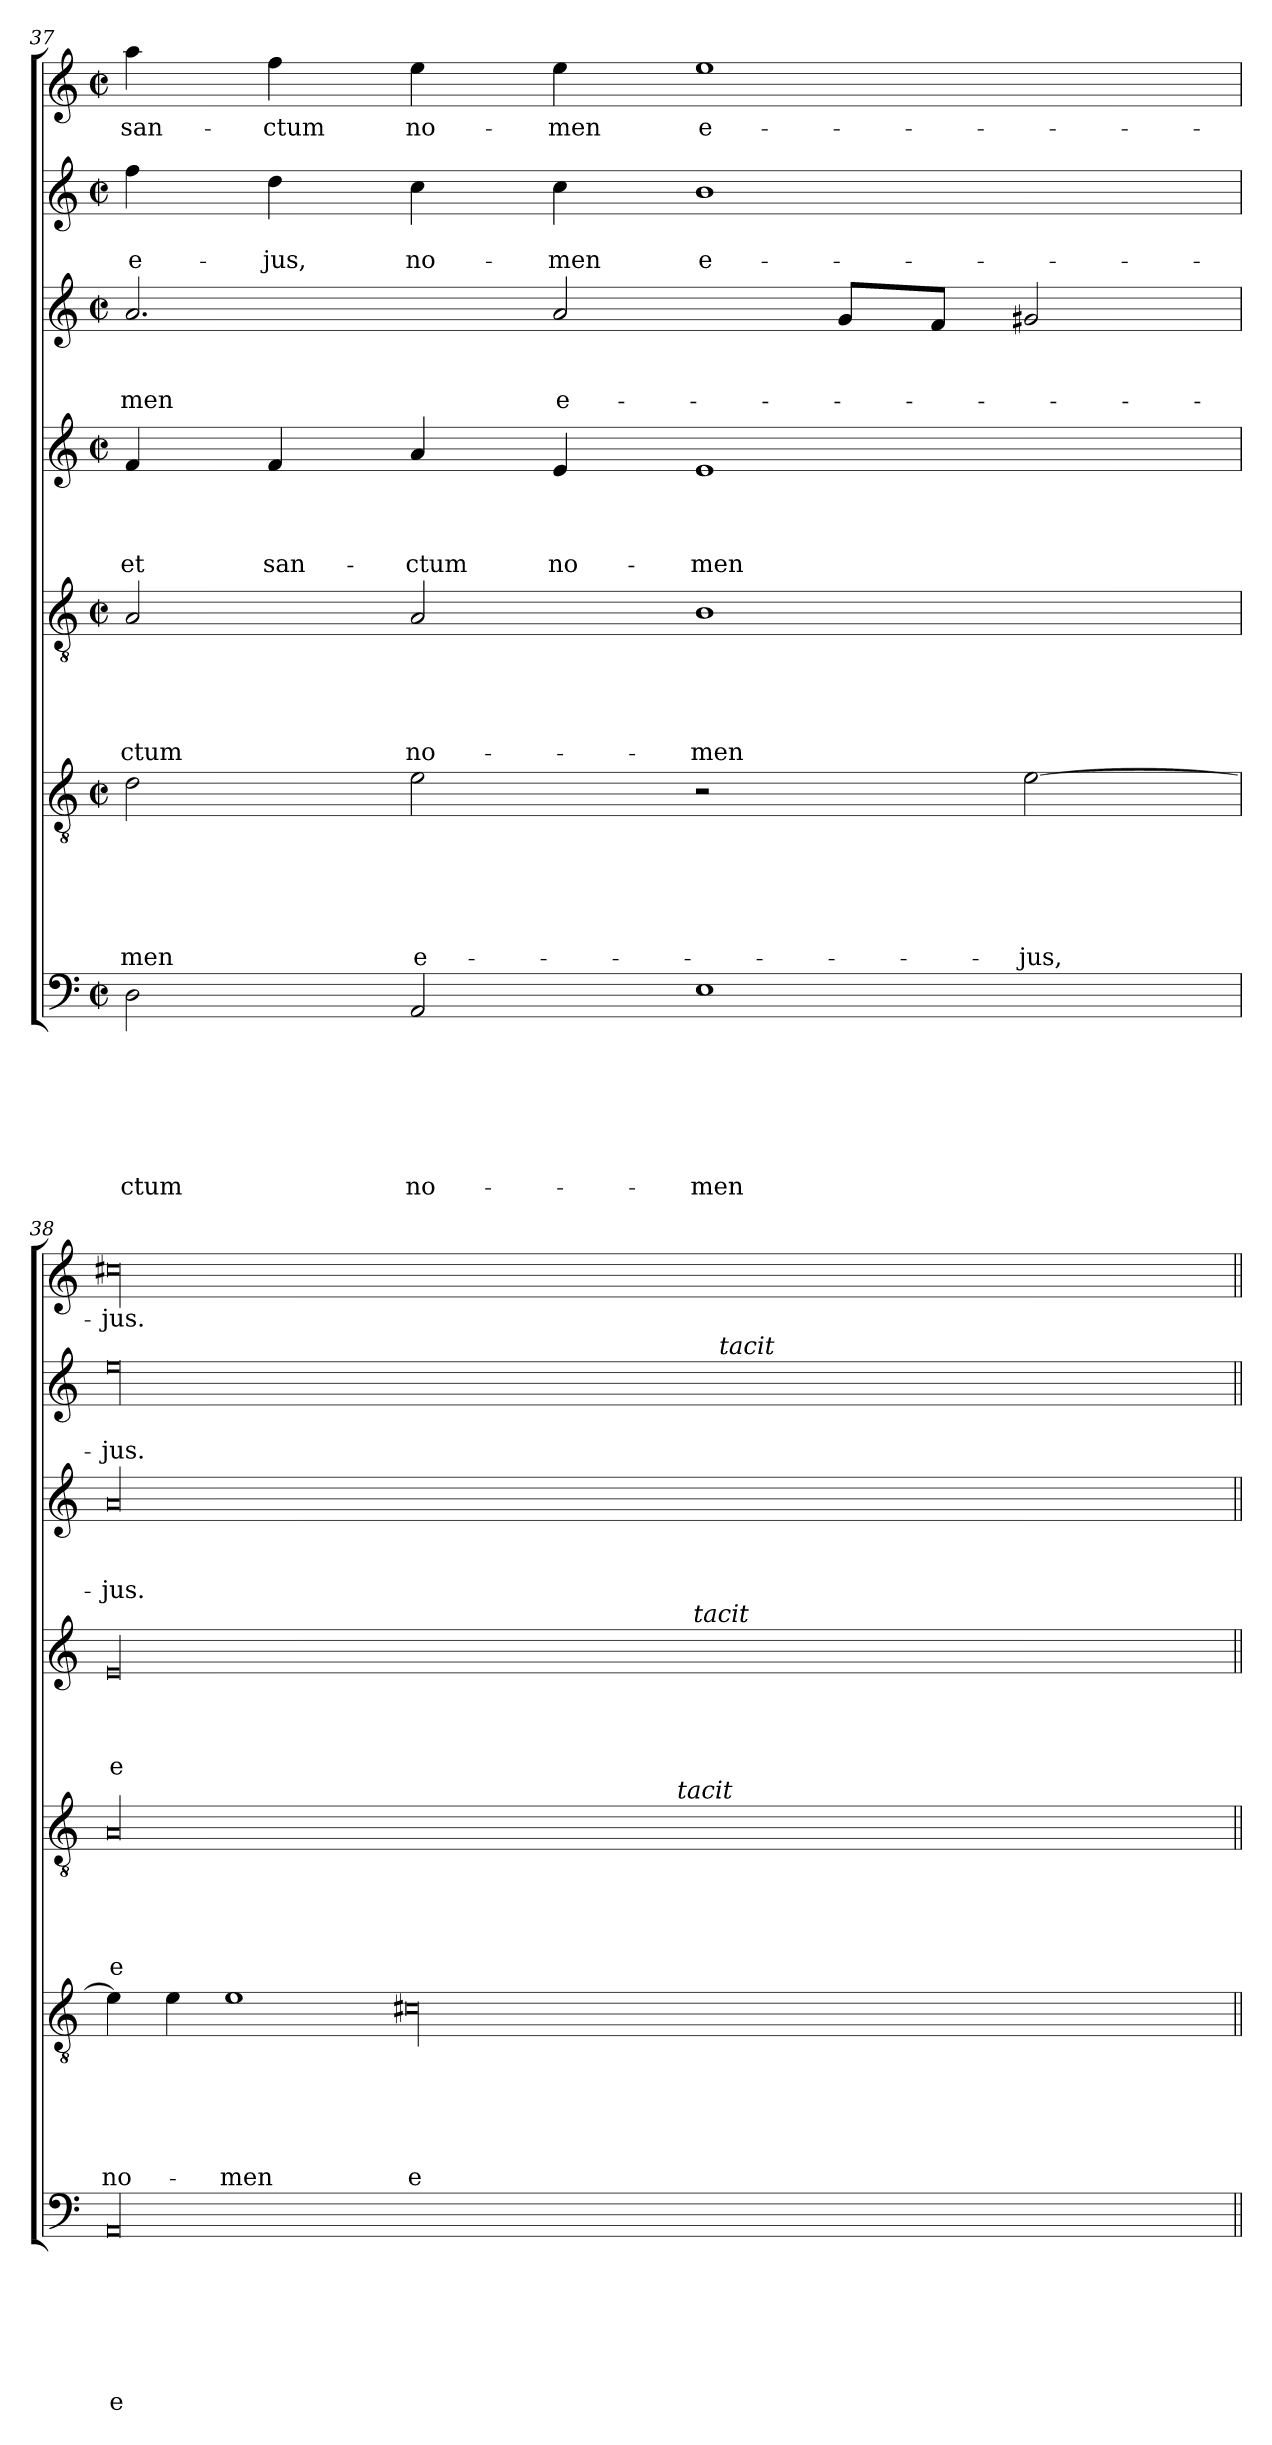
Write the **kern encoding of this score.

**kern	**text	**text	**text	**text	**text	**text	**text	**kern	**text	**text	**text	**text	**text	**text	**kern	**text	**text	**text	**text	**text	**kern	**text	**text	**text	**text	**kern	**text	**text	**text	**kern	**text	**text	**kern	**text
*part7	*part7	*part7	*part7	*part7	*part7	*part7	*part7	*part6	*part6	*part6	*part6	*part6	*part6	*part6	*part5	*part5	*part5	*part5	*part5	*part5	*part4	*part4	*part4	*part4	*part4	*part3	*part3	*part3	*part3	*part2	*part2	*part2	*part1	*part1
*staff7	*staff7	*staff7	*staff7	*staff7	*staff7	*staff7	*staff7	*staff6	*staff6	*staff6	*staff6	*staff6	*staff6	*staff6	*staff5	*staff5	*staff5	*staff5	*staff5	*staff5	*staff4	*staff4	*staff4	*staff4	*staff4	*staff3	*staff3	*staff3	*staff3	*staff2	*staff2	*staff2	*staff1	*staff1
!!LO:LB:g=z
*clefF4	*	*	*	*	*	*	*	*clefGv2	*	*	*	*	*	*	*clefGv2	*	*	*	*	*	*clefG2	*	*	*	*	*clefG2	*	*	*	*clefG2	*	*	*clefG2	*
*k[]	*	*	*	*	*	*	*	*k[]	*	*	*	*	*	*	*k[]	*	*	*	*	*	*k[]	*	*	*	*	*k[]	*	*	*	*k[]	*	*	*k[]	*
*C:	*	*	*	*	*	*	*	*C:	*	*	*	*	*	*	*C:	*	*	*	*	*	*C:	*	*	*	*	*C:	*	*	*	*C:	*	*	*C:	*
*M2/2	*	*	*	*	*	*	*	*M2/2	*	*	*	*	*	*	*M2/2	*	*	*	*	*	*M2/2	*	*	*	*	*M2/2	*	*	*	*M2/2	*	*	*M2/2	*
*met(c|)	*	*	*	*	*	*	*	*met(c|)	*	*	*	*	*	*	*met(c|)	*	*	*	*	*	*met(c|)	*	*	*	*	*met(c|)	*	*	*	*met(c|)	*	*	*met(c|)	*
=37	=37	=37	=37	=37	=37	=37	=37	=37	=37	=37	=37	=37	=37	=37	=37	=37	=37	=37	=37	=37	=37	=37	=37	=37	=37	=37	=37	=37	=37	=37	=37	=37	=37	=37
!	!	!	!	!	!	!	!LO:LY:b	!	!	!	!	!	!	!LO:LY:b	!	!	!	!	!	!LO:LY:b	!	!	!	!	!LO:LY:b	!	!	!	!LO:LY:b	!	!	!LO:LY:b	!	!LO:LY:b
2D\	.	.	.	.	.	.	-ctum	2d\	.	.	.	.	.	-men	2A/	.	.	.	.	-ctum	4f/	.	.	.	et	2.a/	.	.	-men	4ff\	.	e-	4aa\	san-
!	!	!	!	!	!	!	!	!	!	!	!	!	!	!	!	!	!	!	!	!	!	!	!	!	!LO:LY:b	!	!	!	!	!	!	!LO:LY:b	!	!LO:LY:b
.	.	.	.	.	.	.	.	.	.	.	.	.	.	.	.	.	.	.	.	.	4f/	.	.	.	san-	.	.	.	.	4dd\	.	-jus,	4ff\	-ctum
!	!	!	!	!	!	!	!LO:LY:b	!	!	!	!	!	!	!LO:LY:b	!	!	!	!	!	!LO:LY:b	!	!	!	!	!LO:LY:b	!	!	!	!	!	!	!LO:LY:b	!	!LO:LY:b
2AA/	.	.	.	.	.	.	no-	2e\	.	.	.	.	.	e-	2A/	.	.	.	.	no-	4a/	.	.	.	-ctum	.	.	.	.	4cc\	.	no-	4ee\	no-
!	!	!	!	!	!	!	!	!	!	!	!	!	!	!	!	!	!	!	!	!	!	!	!	!	!LO:LY:b	!	!	!	!LO:LY:b:rj	!	!	!LO:LY:b	!	!LO:LY:b
.	.	.	.	.	.	.	.	.	.	.	.	.	.	.	.	.	.	.	.	.	4e/	.	.	.	no-	2a/	.	.	e-	4cc\	.	-men	4ee\	-men
!	!	!	!	!	!	!	!LO:LY:b:rj	!	!	!	!	!	!	!	!	!	!	!	!	!LO:LY:b:rj	!	!	!	!	!LO:LY:b:rj	!	!	!	!	!	!	!LO:LY:b:rj	!	!LO:LY:b:rj
1E	.	.	.	.	.	.	-men	2r	.	.	.	.	.	.	1B	.	.	.	.	-men	1e	.	.	.	-men	.	.	.	.	1b	.	e-	1ee	e-
.	.	.	.	.	.	.	.	.	.	.	.	.	.	.	.	.	.	.	.	.	.	.	.	.	.	8g/L	.	.	.	.	.	.	.	.
.	.	.	.	.	.	.	.	.	.	.	.	.	.	.	.	.	.	.	.	.	.	.	.	.	.	8f/J	.	.	.	.	.	.	.	.
!	!	!	!	!	!	!	!	!	!	!	!	!	!	!LO:LY:b	!	!	!	!	!	!	!	!	!	!	!	!	!	!	!	!	!	!	!	!
.	.	.	.	.	.	.	.	[>2e\	.	.	.	.	.	-jus,	.	.	.	.	.	.	.	.	.	.	.	2g#X/	.	.	.	.	.	.	.	.
=38	=38	=38	=38	=38	=38	=38	=38	=38	=38	=38	=38	=38	=38	=38	=38	=38	=38	=38	=38	=38	=38	=38	=38	=38	=38	=38	=38	=38	=38	=38	=38	=38	=38	=38
!	!	!	!	!	!	!	!LO:LY:b	!	!	!	!	!	!	!LO:LY:b	!	!	!	!	!	!LO:LY:b	!	!	!	!	!LO:LY:b	!	!	!	!LO:LY:b	!	!	!LO:LY:b	!	!LO:LY:b
*	*	*	*	*	*	*	*	*	*	*	*	*	*	*	*^	*	*	*	*	*	*^	*	*	*	*	*	*	*	*	*^	*	*	*	*
00AA	.	.	.	.	.	.	e-	4e\]	.	.	.	.	.	no-	00A	1ryy	.	.	.	.	e-	00e	1ryy	.	.	.	e-	00a	.	.	-jus.	00ee	1ryy	.	-jus.	00cc#X	-jus.
.	.	.	.	.	.	.	.	4e\	.	.	.	.	.	.	.	.	.	.	.	.	.	.	.	.	.	.	.	.	.	.	.	.	.	.	.	.	.
!	!	!	!	!	!	!	!	!	!	!	!	!	!	!LO:LY:b:rj	!	!	!	!	!	!	!	!	!	!	!	!	!	!	!	!	!	!	!	!	!	!	!
.	.	.	.	.	.	.	.	1e	.	.	.	.	.	-men	.	.	.	.	.	.	.	.	.	.	.	.	.	.	.	.	.	.	.	.	.	.	.
.	.	.	.	.	.	.	.	.	.	.	.	.	.	.	.	1ryy	.	.	.	.	.	.	1...ryy	.	.	.	.	.	.	.	.	.	1ryy	.	.	.	.
!	!	!	!	!	!	!	!	!	!	!	!	!	!	!LO:LY:b	!	!	!	!	!	!	!	!	!	!	!	!	!	!	!	!	!	!	!	!	!	!	!
.	.	.	.	.	.	.	.	00c#X	.	.	.	.	.	e-	.	.	.	.	.	.	.	.	.	.	.	.	.	.	.	.	.	.	.	.	.	.	.
.	.	.	.	.	.	.	.	.	.	.	.	.	.	.	.	2ryy	.	.	.	.	.	.	.	.	.	.	.	.	.	.	.	.	2...ryy	.	.	.	.
.	.	.	.	.	.	.	.	.	.	.	.	.	.	.	.	4ryy	.	.	.	.	.	.	.	.	.	.	.	.	.	.	.	.	.	.	.	.	.
.	.	.	.	.	.	.	.	.	.	.	.	.	.	.	.	16.ryy	.	.	.	.	.	.	.	.	.	.	.	.	.	.	.	.	.	.	.	.	.
!	!	!	!	!	!	!	!	!	!	!	!	!	!	!	!	!LO:TX:a:i:t=tacit	!	!	!	!	!	!	!	!	!	!	!	!	!	!	!	!	!	!	!	!	!
.	.	.	.	.	.	.	.	.	.	.	.	.	.	.	.	1ryy	.	.	.	.	.	.	.	.	.	.	.	.	.	.	.	.	.	.	.	.	.
!	!	!	!	!	!	!	!	!	!	!	!	!	!	!	!	!	!	!	!	!	!	!	!LO:TX:a:i:t=tacit	!	!	!	!	!	!	!	!	!	!	!	!	!	!
.	.	.	.	.	.	.	.	.	.	.	.	.	.	.	.	.	.	.	.	.	.	.	1ryy	.	.	.	.	.	.	.	.	.	.	.	.	.	.
!	!	!	!	!	!	!	!	!	!	!	!	!	!	!	!	!	!	!	!	!	!	!	!	!	!	!	!	!	!	!	!	!	!LO:TX:a:i:t=tacit	!	!	!	!
.	.	.	.	.	.	.	.	.	.	.	.	.	.	.	.	.	.	.	.	.	.	.	.	.	.	.	.	.	.	.	.	.	1ryy	.	.	.	.
.	.	.	.	.	.	.	.	.	.	.	.	.	.	.	.	1ryy	.	.	.	.	.	.	.	.	.	.	.	.	.	.	.	.	.	.	.	.	.
.	.	.	.	.	.	.	.	.	.	.	.	.	.	.	.	.	.	.	.	.	.	.	1ryy	.	.	.	.	.	.	.	.	.	.	.	.	.	.
.	.	.	.	.	.	.	.	.	.	.	.	.	.	.	.	.	.	.	.	.	.	.	.	.	.	.	.	.	.	.	.	.	1ryy	.	.	.	.
1.ryy	.	.	.	.	.	.	.	.	.	.	.	.	.	.	1.ryy	.	.	.	.	.	.	1.ryy	.	.	.	.	.	1.ryy	.	.	.	1.ryy	.	.	.	1.ryy	.
.	.	.	.	.	.	.	.	.	.	.	.	.	.	.	.	2ryy	.	.	.	.	.	.	.	.	.	.	.	.	.	.	.	.	.	.	.	.	.
.	.	.	.	.	.	.	.	.	.	.	.	.	.	.	.	.	.	.	.	.	.	.	2ryy	.	.	.	.	.	.	.	.	.	.	.	.	.	.
.	.	.	.	.	.	.	.	.	.	.	.	.	.	.	.	.	.	.	.	.	.	.	.	.	.	.	.	.	.	.	.	.	2ryy	.	.	.	.
.	.	.	.	.	.	.	.	.	.	.	.	.	.	.	.	8ryy	.	.	.	.	.	.	.	.	.	.	.	.	.	.	.	.	.	.	.	.	.
.	.	.	.	.	.	.	.	.	.	.	.	.	.	.	.	.	.	.	.	.	.	.	8ryy	.	.	.	.	.	.	.	.	.	.	.	.	.	.
.	.	.	.	.	.	.	.	.	.	.	.	.	.	.	.	.	.	.	.	.	.	.	.	.	.	.	.	.	.	.	.	.	16ryy	.	.	.	.
.	.	.	.	.	.	.	.	.	.	.	.	.	.	.	.	32ryy	.	.	.	.	.	.	.	.	.	.	.	.	.	.	.	.	.	.	.	.	.
*	*	*	*	*	*	*	*	*	*	*	*	*	*	*	*v	*v	*	*	*	*	*	*	*	*	*	*	*	*	*	*	*	*v	*v	*	*	*	*
*	*	*	*	*	*	*	*	*	*	*	*	*	*	*	*	*	*	*	*	*	*v	*v	*	*	*	*	*	*	*	*	*	*	*	*	*
=||	=||	=||	=||	=||	=||	=||	=||	=||	=||	=||	=||	=||	=||	=||	=||	=||	=||	=||	=||	=||	=||	=||	=||	=||	=||	=||	=||	=||	=||	=||	=||	=||	=||	=||
*-	*-	*-	*-	*-	*-	*-	*-	*-	*-	*-	*-	*-	*-	*-	*-	*-	*-	*-	*-	*-	*-	*-	*-	*-	*-	*-	*-	*-	*-	*-	*-	*-	*-	*-
